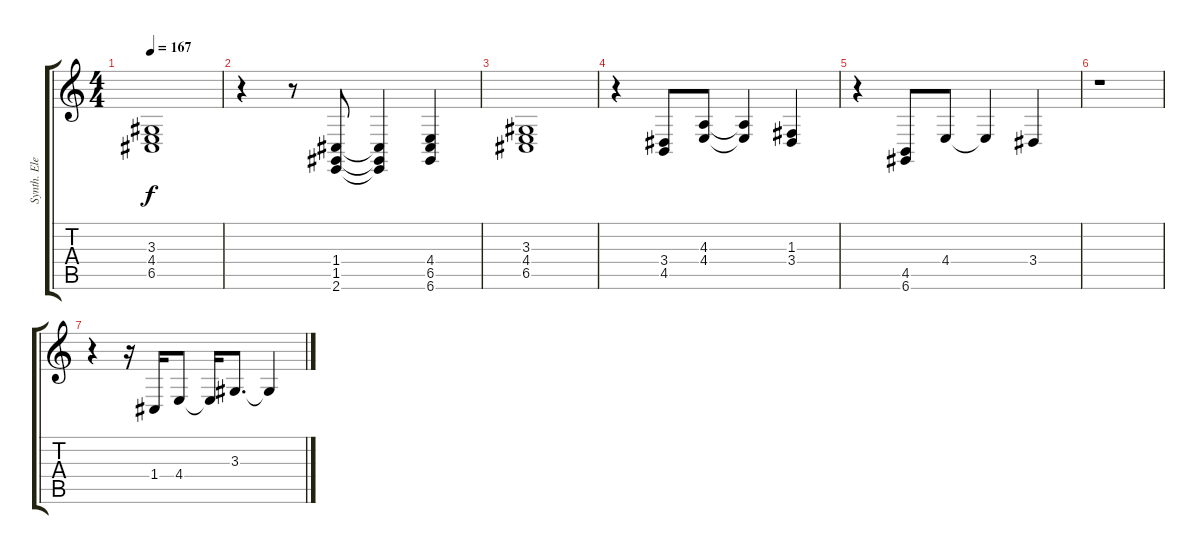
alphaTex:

\track ("Synth. Electric Piano" "Synth. Ele") {mute instrument electricgrandpiano}
\staff {score tabs}
\tuning (D4 A3 F3 C3 G2 D2) {hide}
\ts (4 4)
\tempo 167
\clef g2
\ks c
(3.3 4.4 6.5).1{dy f} |
r.4 r.8 (1.4 1.5 2.6).8 (1.4{t} 1.5{t} 2.6{t}).4 (4.4 6.5 6.6).4 |
(3.3 4.4 6.5).1 |
r.4 (3.4 4.5).8 (4.3 4.4).8 (4.3{t} 4.4{t}).4 (1.3 3.4).4 |
r.4 (4.5 6.6).8 4.4.8 4.4{t}.4 3.4.4 |
r.1 |
r.4 r.16 1.4.16 4.4.8 4.4{t}.16 3.3.8{d} 3.3{t}.4
